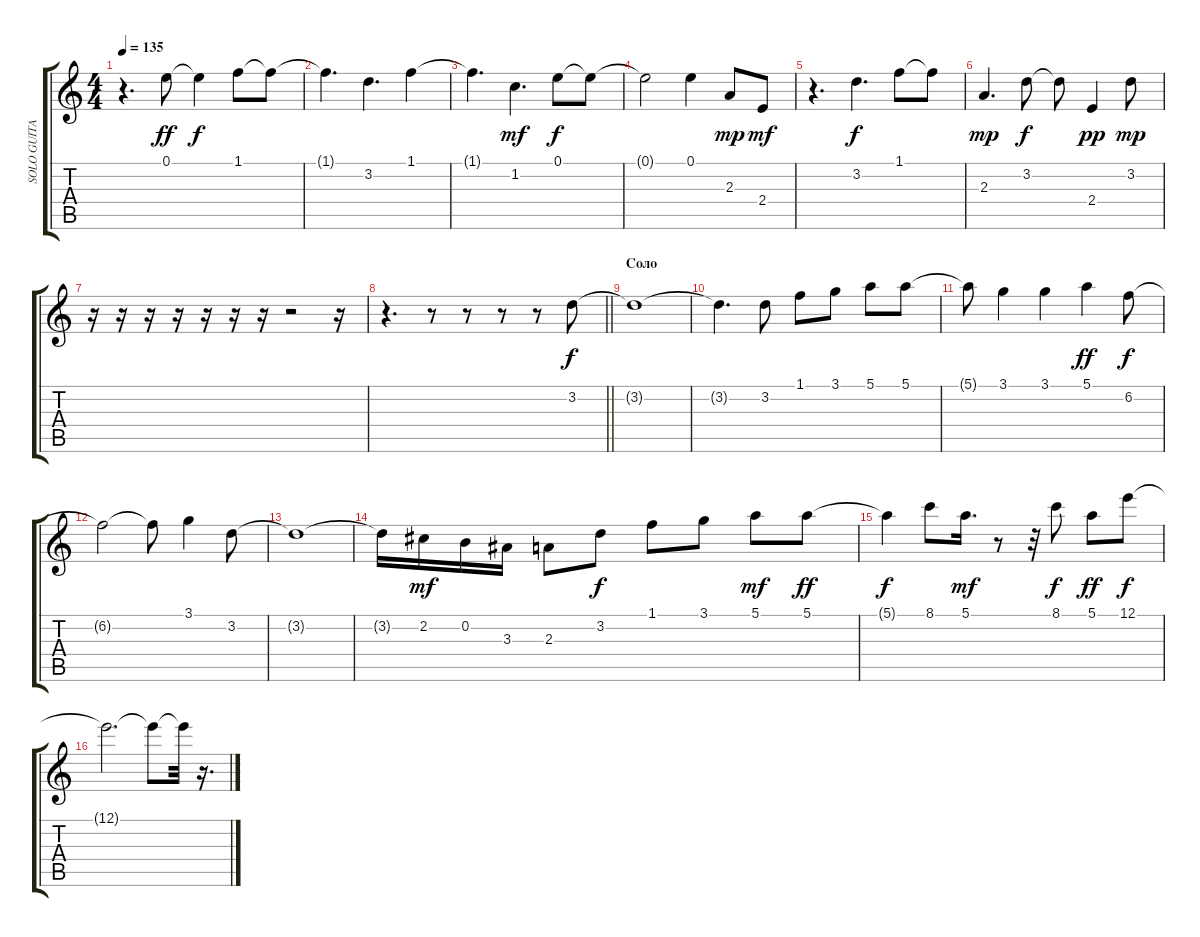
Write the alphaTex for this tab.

\track ("SOLO GUITAR" "SOLO GUITA") {instrument acousticguitarsteel}
\staff {score tabs}
\tuning (E4 B3 G3 D3 A2 E2) {hide}
\ts (4 4)
\tempo 135
\clef g2
\ks c
r.4{d dy pp} 0.1.8{dy ff} 0.1{t}.4{dy f} 1.1.8 1.1{t}.8 |
1.1{t}.4{d} 3.2.4{d} 1.1.4 |
1.1{t}.4{d} 1.2.4{d dy mf} 0.1.8{dy f} 0.1{t}.8 |
0.1{t}.2 0.1.4 2.3.8{dy mp} 2.4.8{dy mf} |
r.4{d} 3.2.4{d dy f} 1.1.8 1.1{t}.8 |
2.3.4{d dy mp} 3.2.8{dy f} 3.2{t}.8 2.4.4{dy pp} 3.2.8{dy mp} |
r.16 r.16 r.16 r.16 r.16 r.16 r.16 r.2 r.16 |
\barLineRight lightlight
r.4{d volume 16 instrument overdrivenguitar} r.8 r.8 r.8 r.8 3.2.8{dy f} |
\section ("" "Соло")
3.2{t}.1 |
3.2{t}.4{d} 3.2.8 1.1.8 3.1.8 5.1.8 5.1.8 |
5.1{t}.8 3.1.4 3.1.4 5.1.4{dy ff} 6.2.8{dy f} |
6.2{t}.2 6.2{t}.8 3.1.4 3.2.8 |
3.2{t}.1 |
3.2{t}.16 2.2.16{dy mf} 0.2.16 3.3.16 2.3.8 3.2.8{dy f} 1.1.8 3.1.8 5.1.8{dy mf} 5.1.8{dy ff} |
5.1{t}.4{dy f} 8.1.8 5.1.16{d dy mf} r.8 r.32 8.1.8{dy f} 5.1.8{dy ff} 12.1.8{dy f} |
12.1{t}.2{d} 12.1{t}.8 12.1{t}.32 r.16{d}
